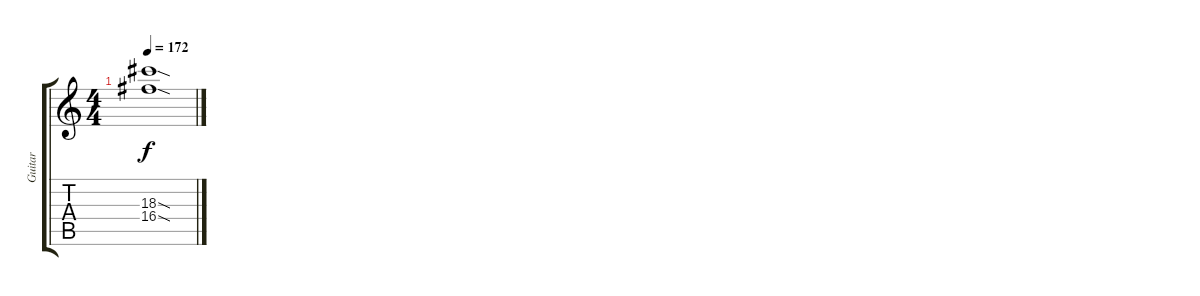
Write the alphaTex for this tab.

\track ("Guitar" "Guitar") {instrument distortionguitar}
\staff {score tabs}
\tuning (E4 B3 G3 D3 A2 E2) {hide}
\ts (4 4)
\tempo 172
\clef g2
\ks c
(18.3{sod t} 16.4{sod t}).1{dy f}
